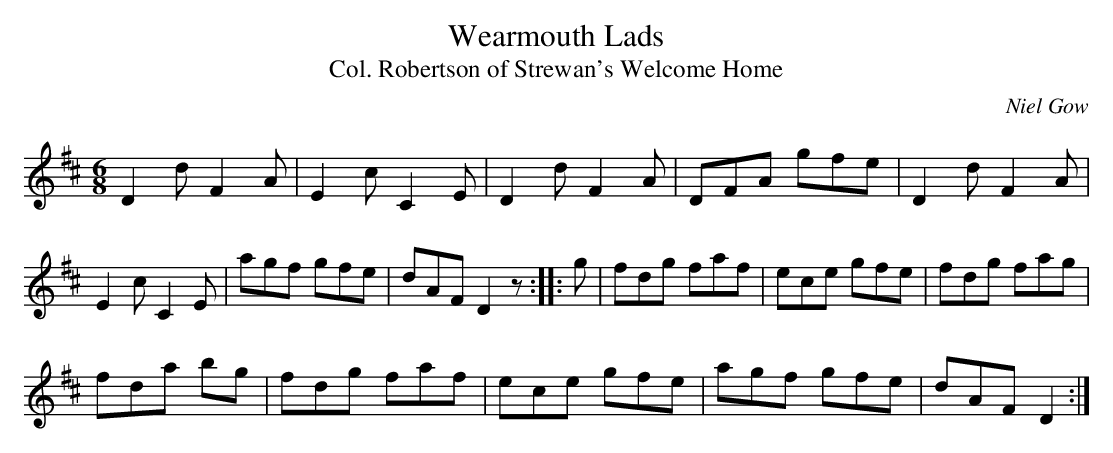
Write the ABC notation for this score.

X:1
T:Wearmouth Lads
T:Col. Robertson of Strewan's Welcome Home
M:6/8
L:1/8
C:Niel Gow
K:D
D2dF2A|E2cC2E|D2dF2A|DFA gfe|D2dF2A|!E2cC2E|agf gfe|dAFD2z:|
|:g|fdg faf|ece gfe|fdg fag|!fda bg|fdg faf|ece gfe|agf gfe|dAFD2:|]
